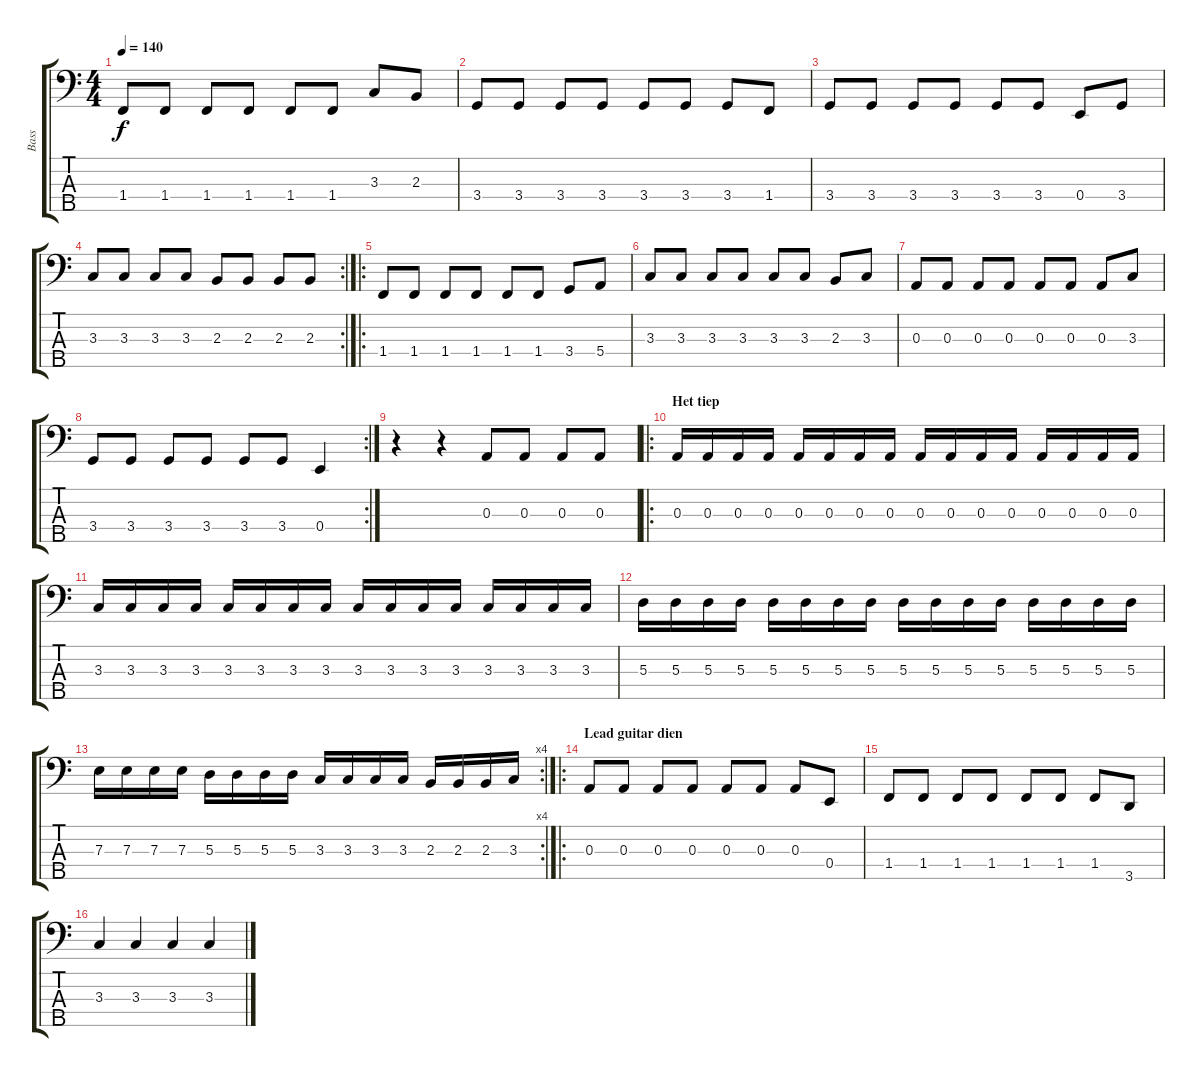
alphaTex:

\track ("Bass" "Bass") {instrument electricbassfinger}
\staff {score tabs}
\tuning (G2 D2 A1 E1 B0) {hide}
\ts (4 4)
\tempo 140
\clef f4
\ks c
1.4.8{dy f} 1.4.8 1.4.8 1.4.8 1.4.8 1.4.8 3.3.8 2.3.8 |
3.4.8 3.4.8 3.4.8 3.4.8 3.4.8 3.4.8 3.4.8 1.4.8 |
3.4.8 3.4.8 3.4.8 3.4.8 3.4.8 3.4.8 0.4.8 3.4.8 |
\rc 2
3.3.8 3.3.8 3.3.8 3.3.8 2.3.8 2.3.8 2.3.8 2.3.8 |
\ro
1.4.8 1.4.8 1.4.8 1.4.8 1.4.8 1.4.8 3.4.8 5.4.8 |
3.3.8 3.3.8 3.3.8 3.3.8 3.3.8 3.3.8 2.3.8 3.3.8 |
0.3.8 0.3.8 0.3.8 0.3.8 0.3.8 0.3.8 0.3.8 3.3.8 |
\rc 2
3.4.8 3.4.8 3.4.8 3.4.8 3.4.8 3.4.8 0.4.4 |
r.4 r.4 0.3.8 0.3.8 0.3.8 0.3.8 |
\ro
\section ("" "Het tiep")
0.3.16 0.3.16 0.3.16 0.3.16 0.3.16 0.3.16 0.3.16 0.3.16 0.3.16 0.3.16 0.3.16 0.3.16 0.3.16 0.3.16 0.3.16 0.3.16 |
3.3.16 3.3.16 3.3.16 3.3.16 3.3.16 3.3.16 3.3.16 3.3.16 3.3.16 3.3.16 3.3.16 3.3.16 3.3.16 3.3.16 3.3.16 3.3.16 |
5.3.16 5.3.16 5.3.16 5.3.16 5.3.16 5.3.16 5.3.16 5.3.16 5.3.16 5.3.16 5.3.16 5.3.16 5.3.16 5.3.16 5.3.16 5.3.16 |
\rc 4
7.3.16 7.3.16 7.3.16 7.3.16 5.3.16 5.3.16 5.3.16 5.3.16 3.3.16 3.3.16 3.3.16 3.3.16 2.3.16 2.3.16 2.3.16 3.3.16 |
\ro
\section ("" "Lead guitar dien")
0.3.8 0.3.8 0.3.8 0.3.8 0.3.8 0.3.8 0.3.8 0.4.8 |
1.4.8 1.4.8 1.4.8 1.4.8 1.4.8 1.4.8 1.4.8 3.5.8 |
3.3.4 3.3.4 3.3.4 3.3.4
